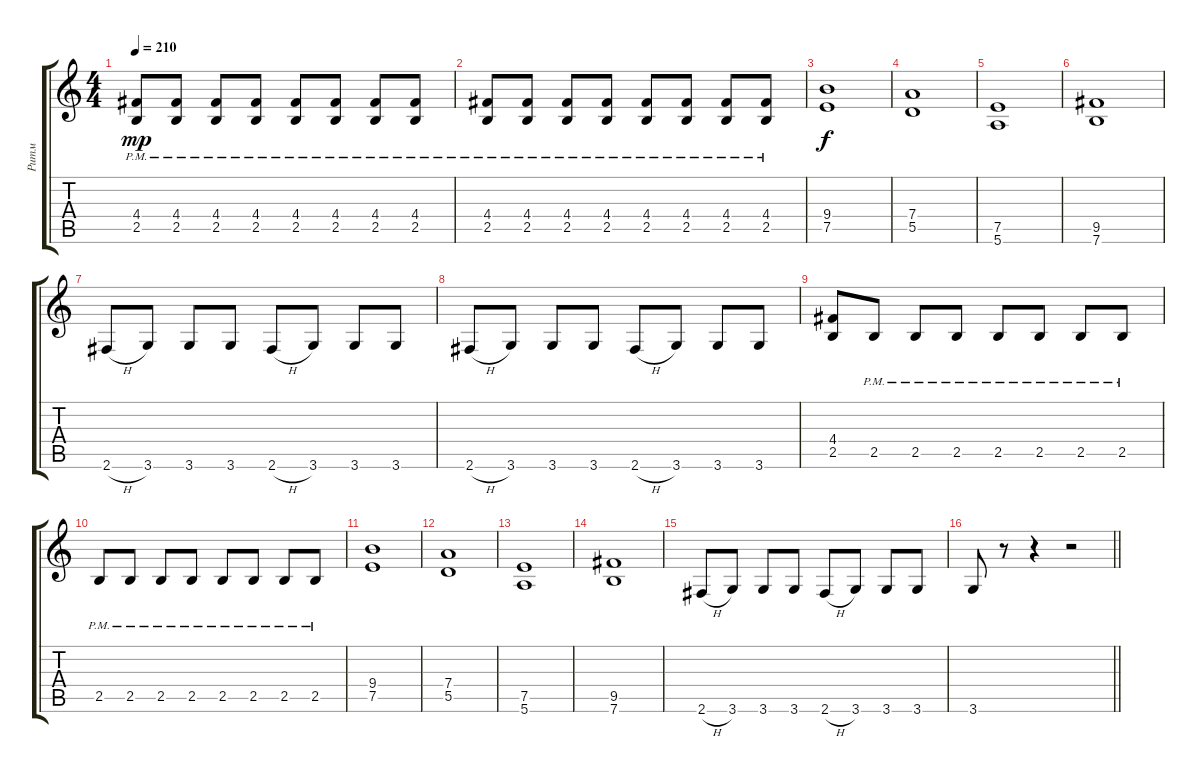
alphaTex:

\track ("Ритм" "Ритм") {instrument distortionguitar}
\staff {score tabs}
\tuning (E4 B3 G3 D3 A2 E2) {hide}
\ts (4 4)
\tempo 210
\clef g2
\ks c
(4.4{pm} 2.5{pm}).8{dy mp} (4.4{pm} 2.5{pm}).8 (4.4{pm} 2.5{pm}).8 (4.4{pm} 2.5{pm}).8 (4.4{pm} 2.5{pm}).8 (4.4{pm} 2.5{pm}).8 (4.4{pm} 2.5{pm}).8 (4.4{pm} 2.5{pm}).8 |
(4.4{pm} 2.5{pm}).8 (4.4{pm} 2.5{pm}).8 (4.4{pm} 2.5{pm}).8 (4.4{pm} 2.5{pm}).8 (4.4{pm} 2.5{pm}).8 (4.4{pm} 2.5{pm}).8 (4.4{pm} 2.5{pm}).8 (4.4{pm} 2.5{pm}).8 |
(9.4 7.5).1{dy f} |
(7.4 5.5).1 |
(7.5 5.6).1 |
(9.5 7.6).1 |
2.6{h}.8 3.6.8 3.6.8 3.6.8 2.6{h}.8 3.6.8 3.6.8 3.6.8 |
2.6{h}.8 3.6.8 3.6.8 3.6.8 2.6{h}.8 3.6.8 3.6.8 3.6.8 |
(4.4 2.5).8 2.5{pm}.8 2.5{pm}.8 2.5{pm}.8 2.5{pm}.8 2.5{pm}.8 2.5{pm}.8 2.5{pm}.8 |
2.5{pm}.8 2.5{pm}.8 2.5{pm}.8 2.5{pm}.8 2.5{pm}.8 2.5{pm}.8 2.5{pm}.8 2.5{pm}.8 |
(9.4 7.5).1 |
(7.4 5.5).1 |
(7.5 5.6).1 |
(9.5 7.6).1 |
2.6{h}.8 3.6.8 3.6.8 3.6.8 2.6{h}.8 3.6.8 3.6.8 3.6.8 |
\barLineRight lightlight
3.6.8 r.8 r.4 r.2
